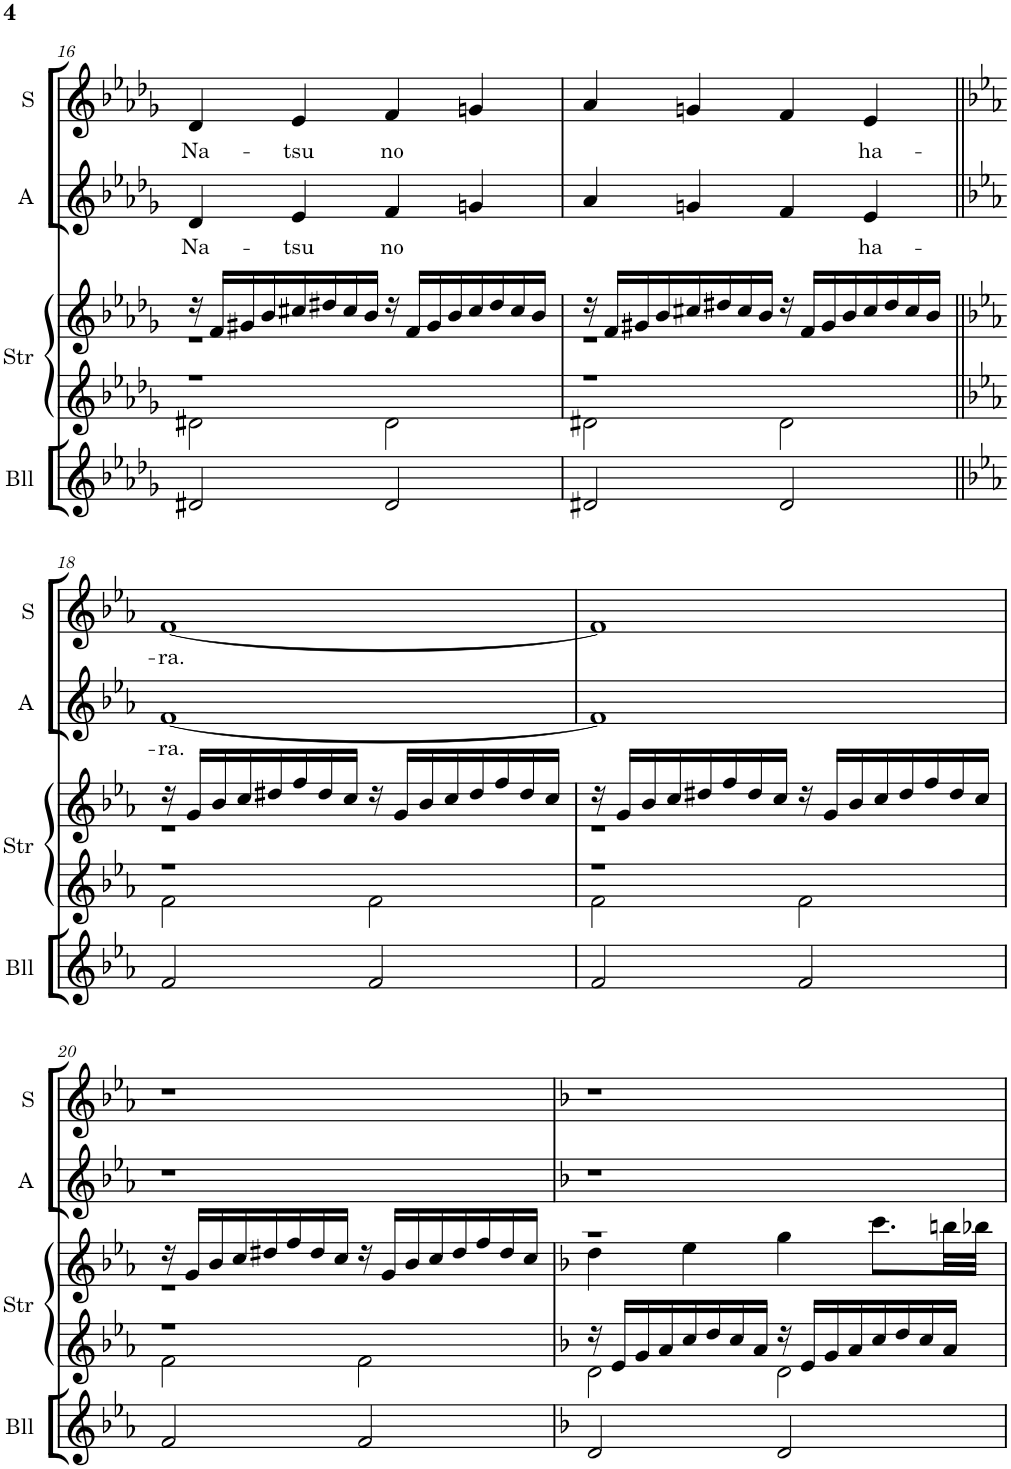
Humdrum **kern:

**kern	**kern	**kern	**kern	**text	**kern	**text
*part4	*part3	*part3	*part2	*part2	*part1	*part1
*staff5	*staff4	*staff3	*staff2	*staff2	*staff1	*staff1
*I"Bells	*I"Strings	*	*I"Alto	*	*I"Soprano	*
*I'Bll	*I'Str	*	*I'A	*	*I'S	*
!!LO:PB:g=z
*clefG2	*clefG2	*clefG2	*clefG2	*	*clefG2	*
*k[b-e-a-d-g-]	*k[b-e-a-d-g-]	*k[b-e-a-d-g-]	*k[b-e-a-d-g-]	*	*k[b-e-a-d-g-]	*
*D-:	*D-:	*D-:	*D-:	*	*D-:	*
*M4/4	*M4/4	*M4/4	*M4/4	*	*M4/4	*
=16	=16	=16	=16	=16	=16	=16
*	*^	*^	*	*	*	*
!	!	!	!	!	!	!LO:LY:b	!	!LO:LY:b
2d#X/	1r	2d#X\	16r	1r	4d-/	Na-	4d-/	Na-
.	.	.	16f/LL	.	.	.	.	.
.	.	.	16g#X/	.	.	.	.	.
.	.	.	16b-/	.	.	.	.	.
!	!	!	!	!	!	!LO:LY:b	!	!LO:LY:b
.	.	.	16cc#X/	.	4e-/	-tsu	4e-/	-tsu
.	.	.	16dd#X/	.	.	.	.	.
.	.	.	16cc#/	.	.	.	.	.
.	.	.	16b-/JJ	.	.	.	.	.
!	!	!	!	!	!	!LO:LY:b	!	!LO:LY:b
2d#/	.	2d#\	16r	.	4f/	no	4f/	no
.	.	.	16f/LL	.	.	.	.	.
.	.	.	16g#/	.	.	.	.	.
.	.	.	16b-/	.	.	.	.	.
.	.	.	16cc#/	.	4gn/	.	4gn/	.
.	.	.	16dd#/	.	.	.	.	.
.	.	.	16cc#/	.	.	.	.	.
.	.	.	16b-/JJ	.	.	.	.	.
=17	=17	=17	=17	=17	=17	=17	=17	=17
2d#X/	1r	2d#X\	16r	1r	4a-/	.	4a-/	.
.	.	.	16f/LL	.	.	.	.	.
.	.	.	16g#X/	.	.	.	.	.
.	.	.	16b-/	.	.	.	.	.
.	.	.	16cc#X/	.	4gn/	.	4gn/	.
.	.	.	16dd#X/	.	.	.	.	.
.	.	.	16cc#/	.	.	.	.	.
.	.	.	16b-/JJ	.	.	.	.	.
2d#/	.	2d#\	16r	.	4f/	.	4f/	.
.	.	.	16f/LL	.	.	.	.	.
.	.	.	16g#/	.	.	.	.	.
.	.	.	16b-/	.	.	.	.	.
!	!	!	!	!	!	!LO:LY:b	!	!LO:LY:b
.	.	.	16cc#/	.	4e-/	ha-	4e-/	ha-
.	.	.	16dd#/	.	.	.	.	.
.	.	.	16cc#/	.	.	.	.	.
.	.	.	16b-/JJ	.	.	.	.	.
!!LO:LB:g=z
=18||	=18||	=18||	=18||	=18||	=18||	=18||	=18||	=18||
*k[b-e-a-]	*k[b-e-a-]	*	*k[b-e-a-]	*	*k[b-e-a-]	*	*k[b-e-a-]	*
*E-:	*E-:	*	*E-:	*	*E-:	*	*E-:	*
!	!	!	!	!	!	!LO:LY:b	!	!LO:LY:b
2f/	1r	2f\	16r	1r	[1f	-ra.	[1f	-ra.
.	.	.	16g/LL	.	.	.	.	.
.	.	.	16b-/	.	.	.	.	.
.	.	.	16cc/	.	.	.	.	.
.	.	.	16dd#X/	.	.	.	.	.
.	.	.	16ff/	.	.	.	.	.
.	.	.	16dd#/	.	.	.	.	.
.	.	.	16cc/JJ	.	.	.	.	.
2f/	.	2f\	16r	.	.	.	.	.
.	.	.	16g/LL	.	.	.	.	.
.	.	.	16b-/	.	.	.	.	.
.	.	.	16cc/	.	.	.	.	.
.	.	.	16dd#/	.	.	.	.	.
.	.	.	16ff/	.	.	.	.	.
.	.	.	16dd#/	.	.	.	.	.
.	.	.	16cc/JJ	.	.	.	.	.
=19	=19	=19	=19	=19	=19	=19	=19	=19
2f/	1r	2f\	16r	1r	1f]	.	1f]	.
.	.	.	16g/LL	.	.	.	.	.
.	.	.	16b-/	.	.	.	.	.
.	.	.	16cc/	.	.	.	.	.
.	.	.	16dd#X/	.	.	.	.	.
.	.	.	16ff/	.	.	.	.	.
.	.	.	16dd#/	.	.	.	.	.
.	.	.	16cc/JJ	.	.	.	.	.
2f/	.	2f\	16r	.	.	.	.	.
.	.	.	16g/LL	.	.	.	.	.
.	.	.	16b-/	.	.	.	.	.
.	.	.	16cc/	.	.	.	.	.
.	.	.	16dd#/	.	.	.	.	.
.	.	.	16ff/	.	.	.	.	.
.	.	.	16dd#/	.	.	.	.	.
.	.	.	16cc/JJ	.	.	.	.	.
!!LO:LB:g=z
=20	=20	=20	=20	=20	=20	=20	=20	=20
2f/	1r	2f\	16r	1r	1r	.	1r	.
.	.	.	16g/LL	.	.	.	.	.
.	.	.	16b-/	.	.	.	.	.
.	.	.	16cc/	.	.	.	.	.
.	.	.	16dd#X/	.	.	.	.	.
.	.	.	16ff/	.	.	.	.	.
.	.	.	16dd#/	.	.	.	.	.
.	.	.	16cc/JJ	.	.	.	.	.
2f/	.	2f\	16r	.	.	.	.	.
.	.	.	16g/LL	.	.	.	.	.
.	.	.	16b-/	.	.	.	.	.
.	.	.	16cc/	.	.	.	.	.
.	.	.	16dd#/	.	.	.	.	.
.	.	.	16ff/	.	.	.	.	.
.	.	.	16dd#/	.	.	.	.	.
.	.	.	16cc/JJ	.	.	.	.	.
=21	=21	=21	=21	=21	=21	=21	=21	=21
*k[b-]	*k[b-]	*	*k[b-]	*	*k[b-]	*	*k[b-]	*
*F:	*F:	*	*F:	*	*F:	*	*F:	*
2d/	16r	2d\	1r	4dd\	1r	.	1r	.
.	16e/LL	.	.	.	.	.	.	.
.	16g/	.	.	.	.	.	.	.
.	16a/	.	.	.	.	.	.	.
.	16cc/	.	.	4ee\	.	.	.	.
.	16dd/	.	.	.	.	.	.	.
.	16cc/	.	.	.	.	.	.	.
.	16a/JJ	.	.	.	.	.	.	.
2d/	16r	2d\	.	4gg\	.	.	.	.
.	16e/LL	.	.	.	.	.	.	.
.	16g/	.	.	.	.	.	.	.
.	16a/	.	.	.	.	.	.	.
.	16cc/	.	.	8.ccc\L	.	.	.	.
.	16dd/	.	.	.	.	.	.	.
.	16cc/	.	.	.	.	.	.	.
.	16a/JJ	.	.	32bbn\LL	.	.	.	.
.	.	.	.	32bb-X\JJJ	.	.	.	.
*	*v	*v	*	*	*	*	*	*
*	*	*v	*v	*	*	*	*
=	=	=	=	=	=	=
*-	*-	*-	*-	*-	*-	*-
